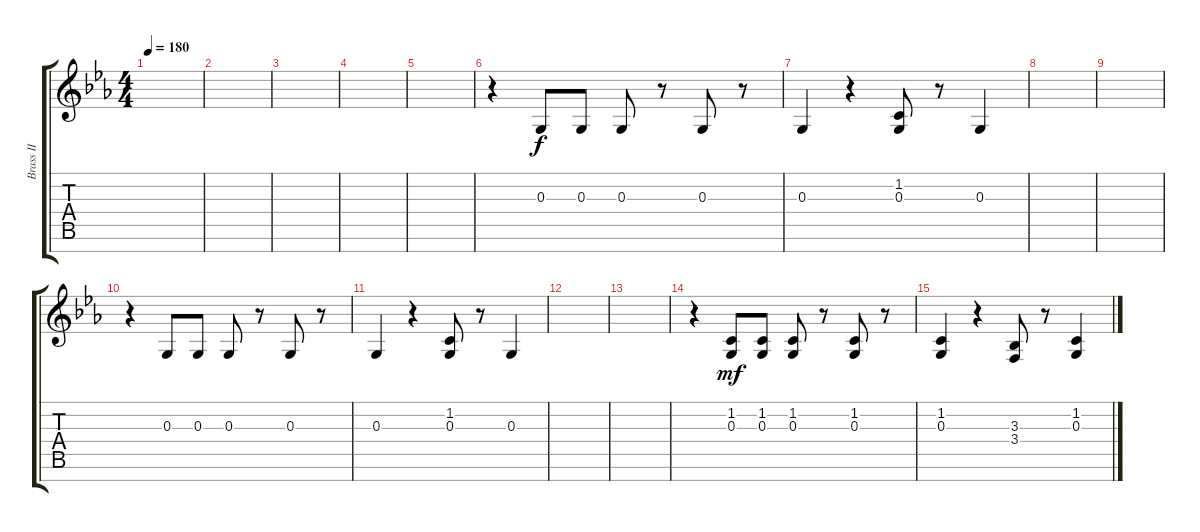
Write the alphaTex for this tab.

\track ("Brass II" "Brass II") {instrument frenchhorn}
\staff {score tabs}
\tuning (E4 B3 G3 D3 A2 E2 B1) {hide}
\ts (4 4)
\tempo 180
\clef g2
\ks eb
|
|
|
|
|
r.4 0.3.8{dy f} 0.3.8 0.3.8 r.8 0.3.8 r.8 |
0.3.4 r.4 (1.2 0.3).8 r.8 0.3.4 |
|
|
r.4 0.3.8 0.3.8 0.3.8 r.8 0.3.8 r.8 |
0.3.4 r.4 (1.2 0.3).8 r.8 0.3.4 |
|
|
r.4 (1.2 0.3).8{dy mf} (1.2 0.3).8 (1.2 0.3).8 r.8 (1.2 0.3).8 r.8 |
(1.2 0.3).4 r.4 (3.3 3.4).8 r.8 (1.2 0.3).4
